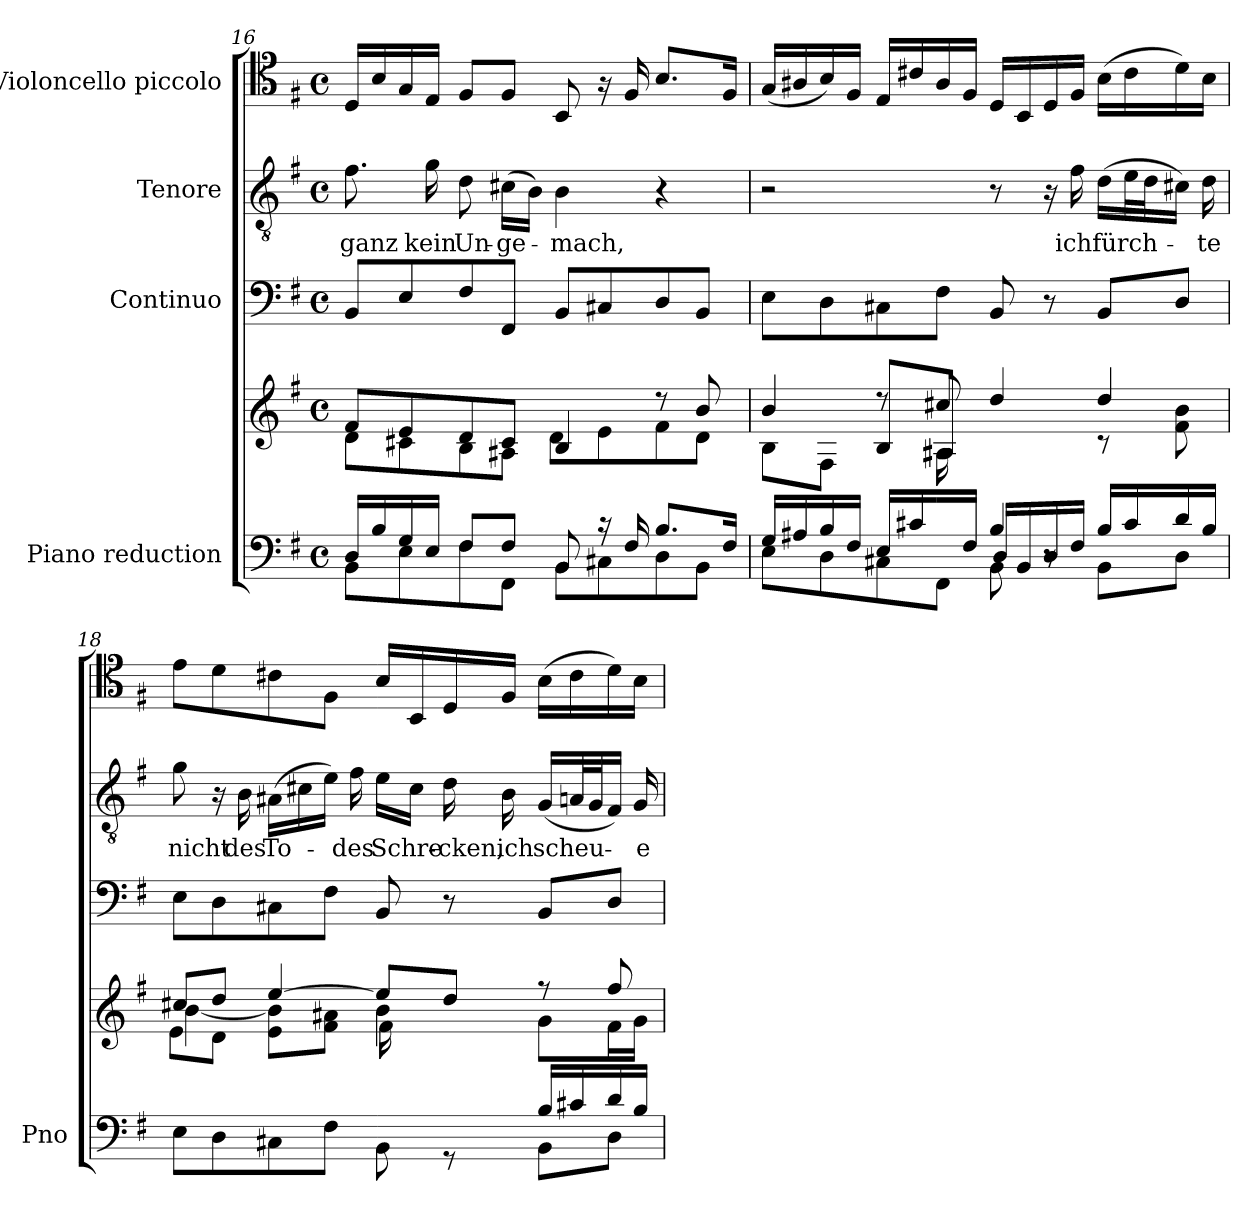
**kern	**kern	**kern	**kern	**text	**kern
*part4	*part4	*part3	*part2	*part2	*part1
*staff5	*staff4	*staff3	*staff2	*staff2	*staff1
*I"Piano reduction	*	*I"Continuo	*I"Tenore	*	*I"Violoncello piccolo
*I'Pno	*	*	*	*	*
*clefF4	*clefG2	*clefF4	*clefGv2	*	*clefC4
*k[f#]	*k[f#]	*k[f#]	*k[f#]	*	*k[f#]
*M4/4	*M4/4	*M4/4	*M4/4	*	*M4/4
*met(c)	*met(c)	*met(c)	*met(c)	*	*met(c)
=16	=16	=16	=16	=16	=16
*^	*^	*	*	*	*
!	!	!	!	!	!	!LO:LY:b	!
16D/LL	8BB\L	8f#/L	8d\L	8BB/L	8.f#\	ganz	16D/LL
16B/	.	.	.	.	.	.	16B/
16G/	8E\	8e/	8c#X\	8E/	.	.	16G/
!	!	!	!	!	!	!LO:LY:b	!
16E/JJ	.	.	.	.	16g\	kein	16E/JJ
!	!	!	!	!	!	!LO:LY:b	!
8F#/L	8F#\	8d/	8B\	8F#/	8d\	Un-	8F#/L
!	!	!	!	!	!	!LO:LY:b	!
8F#/J	8FF#\J	8c#/J	8A#X\J	8FF#/J	(>16c#X\LL	-ge-	8F#/J
.	.	.	.	.	16B\JJ)	.	.
!	!	!	!	!	!	!LO:LY:b	!
8BB/	8BB\L	4B/	8d\L	8BB/L	4B\	-mach,	8BB/
16r	8C#X\	.	8e\	8C#X/	.	.	16r
16F#/	.	.	.	.	.	.	16F#/
8.B/L	8D\	8r	8f#\	8D/	4r	.	8.B/L
.	8BB\J	8b/	8d\J	8BB/J	.	.	.
16F#/Jk	.	.	.	.	.	.	16F#/Jk
=17	=17	=17	=17	=17	=17	=17	=17
*	*^	*	*^	*	*	*	*
2ryy	16G/LL	8E\L	4b/	8B\L	4.ryy	8E\L	2r	.	(<16G/LL
.	16A#X/	.	.	.	.	.	.	.	16A#X/
.	16B/	8D\	.	8F#\J	.	8D\	.	.	16B/)
.	16F#/JJ	.	.	.	.	.	.	.	16F#/JJ
.	16E/LL	8C#X\	8r	8B\L	.	8C#X\	.	.	16E/LL
.	16c#X/	.	.	.	.	.	.	.	16c#X/
.	16ryy	8FF#\J	8cc#X/	8A#X/J	16A#\	8F#\J	.	.	16A#/
.	16F#/JJ	.	.	.	2ryy	.	.	.	16F#/JJ
4B/	16D/LL	8BB\	4dd/	4ryy	.	8BB/	8r	.	16D/LL
.	16BB/	.	.	.	.	.	.	.	16BB/
.	16D/	8r	.	.	.	8r	16r	.	16D/
!	!	!	!	!	!	!	!	!LO:LY:b	!
.	16F#/JJ	.	.	.	.	.	16f#\	ich	16F#/JJ
!	!	!	!	!	!	!	!	!LO:LY:b	!
4ryy	16B/LL	8BB\L	4dd/	8r	.	8BB/L	(>16d\LL	fürch-	(>16B\LL
.	16c#/	.	.	.	.	.	32e\L	.	16c#\
.	.	.	.	.	.	.	32d\J	.	.
.	16d/	8D\J	.	8f#\ 8b\	.	8D/J	16c#X\JJ)	.	16d\)
!	!	!	!	!	!	!	!	!LO:LY:b	!
.	16B/JJ	.	.	.	16ryy	.	16d\	-te	16B\JJ
*	*v	*v	*	*	*	*	*	*	*
!!LO:LB:g=z
=18	=18	=18	=18	=18	=18	=18	=18	=18
!	!	!	!	!	!	!	!LO:LY:b	!
4ryy	8E\L	8cc#X/L	[4b\	8e\L	8E\L	8g\	nicht	8e\L
.	8D\	8dd/J	.	8d\J	8D\	16r	.	8d\
!	!	!	!	!	!	!	!LO:LY:b	!
.	.	.	.	.	.	16B\	des	.
!	!	!	!	!	!	!	!LO:LY:b	!
4ryy	8C#X\	[4ee/	8e\ 8b\]L	4ryy	8C#X\	(>16A#X\LL	To-	8c#X\
.	.	.	.	.	.	16c#X\	.	.
.	8F#\J	.	8f#\ 8a#X\J	.	8F#\J	16e\JJ)	.	8F#\J
!	!	!	!	!	!	!	!LO:LY:b	!
.	.	.	.	.	.	16f#\	-des	.
!	!	!	!	!	!	!	!LO:LY:b	!
16ryy	8BB\	8ee/L]	4b\	16f#\LL	8BB/	16e\LL	Schre-	16B/LL
16BB/	.	.	.	4..ryy	.	16c#\JJ	.	16BB/
!	!	!	!	!	!	!	!LO:LY:b	!
16D/	8r	8dd/J	.	.	8r	16d\	-cken,	16D/
!	!	!	!	!	!	!	!LO:LY:b	!
16F#/JJ	.	.	.	.	.	16B\	ich	16F#/JJ
!	!	!	!	!	!	!	!LO:LY:b	!
16B/LL	8BB\L	8r	8g\L	.	8BB/L	(<16G/LL	scheu-	(>16B\LL
16c#X/	.	.	.	.	.	32An/L	.	16c#\
.	.	.	.	.	.	32G/J	.	.
16d/	8D\J	8ff#/	16f#\L	.	8D/J	16F#/JJ)	.	16d\)
!	!	!	!	!	!	!	!LO:LY:b	!
16B/JJ	.	.	16g\JJ	.	.	16G/	-e	16B\JJ
*v	*v	*	*	*	*	*	*	*
*	*v	*v	*v	*	*	*	*
=	=	=	=	=	=
*-	*-	*-	*-	*-	*-
